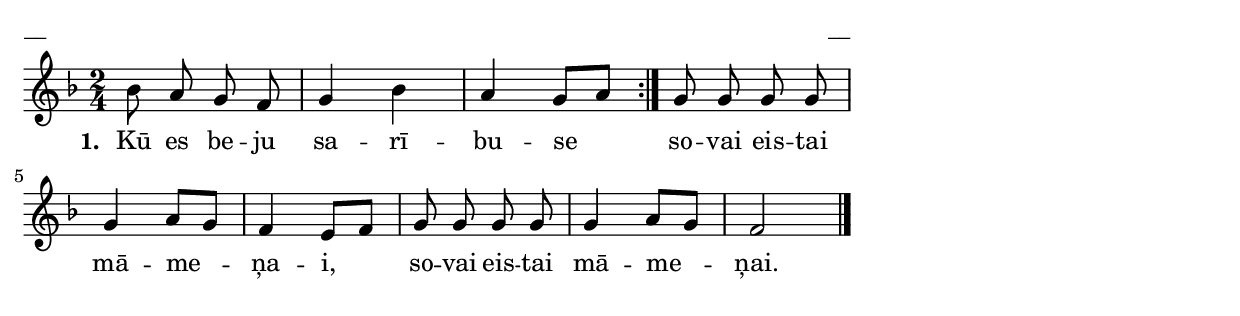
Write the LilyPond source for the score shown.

\version "2.13.18"
\paper {
line-width = 14\cm
left-margin = 0.4\cm
between-system-padding = 0.1\cm
between-system-space = 0.1\cm
}
% SBTZK, p.109
\layout {
indent = #0
ragged-last = ##f
}


voiceA = \relative c'' {
\clef "treble"
\key f \major
\time 2/4
\repeat volta 2 {bes8 a g f | g4 bes | a g8 [a]}
g8 g g g | g4 a8 [g] | f4 e8 [f] | g g g g | g4 a8 [g] | f2 \bar"|."
}

lyricA = \lyricmode {
\set stanza = "1. "
Kū es be -- ju sa -- rī -- bu -- se so -- vai eis -- tai mā -- me -- ņa -- i,
so -- vai eis -- tai mā -- me -- ņai.
}

fullScore = <<
%\new ChordNames { \chordsA }
\new Staff {
<<
\new Voice = "voiceA" { \oneVoice \autoBeamOff \voiceA }
\lyricsto "voiceA" \new Lyrics  \lyricA
%\new Voice = "voiceB" { \voiceTwo \autoBeamOff \voiceB }
>>
}
>>



\score {
\fullScore
\header { piece = "__" opus = "__" }
}
\markup { \with-color #(x11-color 'white) \sans \smaller "__" }
\score {
\unfoldRepeats
\fullScore
\midi {
\context { \Staff \remove "Staff_performer" }
\context { \Voice \consists "Staff_performer" }
}
}


